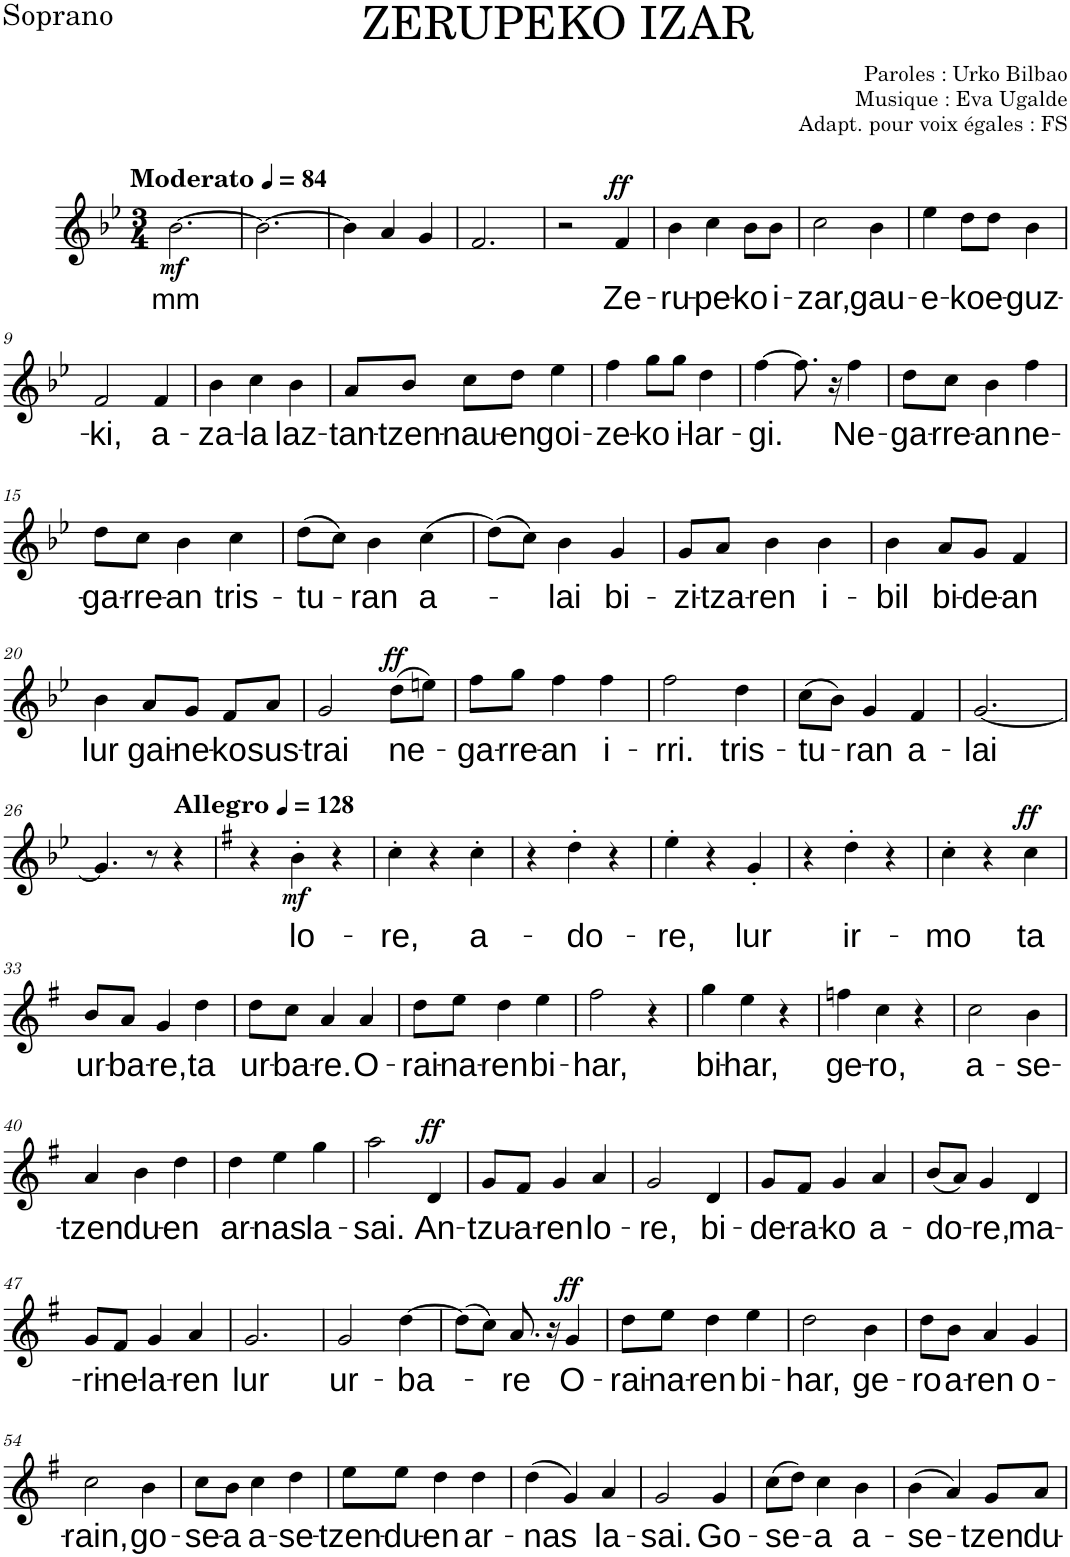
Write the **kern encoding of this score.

**kern	**text	**dynam
*part1	*part1	*part1
*staff1	*staff1	*staff1
*I"Soprano	*	*
*I'S.	*	*
*clefG2	*	*
*k[b-e-]	*	*
*M3/4	*	*
*MM84	*	*
=1	=1	=1
!LO:TX:a:B:t=Moderato	!	!
!	!LO:LY:b	!LO:DY:b
[2.b-\	mm	mf
=2	=2	=2
2.b-\_	.	.
=3	=3	=3
4b-\]	.	.
4a/	.	.
4g/	.	.
=4	=4	=4
2.f/	.	.
=5	=5	=5
2r	.	.
!	!LO:LY:b	!LO:DY:a
4f/	Ze-	ff
=6	=6	=6
!	!LO:LY:b	!
4b-\	-ru-	.
!	!LO:LY:b	!
4cc\	-pe-	.
!	!LO:LY:b	!
8b-\L	-ko	.
!	!LO:LY:b	!
8b-\J	i-	.
=7	=7	=7
!	!LO:LY:b	!
2cc\	-zar,	.
!	!LO:LY:b	!
4b-\	gau-	.
=8	=8	=8
!	!LO:LY:b	!
4ee-\	-e-	.
!	!LO:LY:b	!
8dd\L	-ko	.
!	!LO:LY:b	!
8dd\J	e-	.
!	!LO:LY:b	!
4b-\	-guz-	.
!!LO:LB:g=z
=9	=9	=9
!	!LO:LY:b	!
2f/	-ki,	.
!	!LO:LY:b	!
4f/	a-	.
=10	=10	=10
!	!LO:LY:b	!
4b-\	-za-	.
!	!LO:LY:b	!
4cc\	-la	.
!	!LO:LY:b	!
4b-\	laz-	.
=11	=11	=11
!	!LO:LY:b	!
8a/L	-tan-	.
!	!LO:LY:b	!
8b-/J	-tzen-	.
!	!LO:LY:b	!
8cc\L	-nau-	.
!	!LO:LY:b	!
8dd\J	-en	.
!	!LO:LY:b	!
4ee-\	goi-	.
=12	=12	=12
!	!LO:LY:b	!
4ff\	-ze-	.
!	!LO:LY:b	!
8gg\L	-ko	.
!	!LO:LY:b	!
8gg\J	i-	.
!	!LO:LY:b	!
4dd\	-lar-	.
=13	=13	=13
!	!LO:LY:b	!
[4ff\	-gi.	.
8.ff\]	.	.
16r	.	.
!	!LO:LY:b	!
4ff\	Ne-	.
=14	=14	=14
!	!LO:LY:b	!
8dd\L	-ga-	.
!	!LO:LY:b	!
8cc\J	-rre-	.
!	!LO:LY:b	!
4b-\	-an	.
!	!LO:LY:b	!
4ff\	ne-	.
!!LO:LB:g=z
=15	=15	=15
!	!LO:LY:b	!
8dd\L	-ga-	.
!	!LO:LY:b	!
8cc\J	-rre-	.
!	!LO:LY:b	!
4b-\	-an	.
!	!LO:LY:b	!
4cc\	tris-	.
=16	=16	=16
!	!LO:LY:b	!
(8dd\L	-tu-	.
8cc\J)	.	.
!	!LO:LY:b	!
4b-\	ran	.
!	!LO:LY:b	!
(4cc\	a-	.
=17	=17	=17
(8dd\L)	.	.
8cc\J)	.	.
!	!LO:LY:b	!
4b-\	-lai	.
!	!LO:LY:b	!
4g/	bi-	.
=18	=18	=18
!	!LO:LY:b	!
8g/L	-zi-	.
!	!LO:LY:b	!
8a/J	-tza-	.
!	!LO:LY:b	!
4b-\	-ren	.
!	!LO:LY:b	!
4b-\	i-	.
=19	=19	=19
!	!LO:LY:b	!
4b-\	-bil	.
!	!LO:LY:b	!
8a/L	bi-	.
!	!LO:LY:b	!
8g/J	-de-	.
!	!LO:LY:b	!
4f/	-an	.
!!LO:LB:g=z
=20	=20	=20
!	!LO:LY:b	!
4b-\	lur	.
!	!LO:LY:b	!
8a/L	gai-	.
!	!LO:LY:b	!
8g/J	-ne-	.
!	!LO:LY:b	!
8f/L	-ko	.
!	!LO:LY:b	!
8a/J	sus-	.
=21	=21	=21
!	!LO:LY:b	!
2g/	-trai	.
!	!LO:LY:b	!LO:DY:a
(8dd\L	ne-	ff
8een\J)	.	.
=22	=22	=22
!	!LO:LY:b	!
8ff\L	-ga-	.
!	!LO:LY:b	!
8gg\J	-rre-	.
!	!LO:LY:b	!
4ff\	-an	.
!	!LO:LY:b	!
4ff\	i-	.
=23	=23	=23
!	!LO:LY:b	!
2ff\	-rri.	.
!	!LO:LY:b	!
4dd\	tris-	.
=24	=24	=24
!	!LO:LY:b	!
(8cc\L	tu-	.
8b-\J)	.	.
!	!LO:LY:b	!
4g/	ran	.
!	!LO:LY:b	!
4f/	a-	.
=25	=25	=25
!	!LO:LY:b	!
[2.g/	-lai	.
!!LO:LB:g=z
=26	=26	=26
4.g/]	.	.
8r	.	.
*MM128	*	*
!LO:TX:a:B:t=Allegro	!	!
4r	.	.
=27	=27	=27
*k[f#]	*	*
4r	.	.
!	!LO:LY:b	!LO:DY:b
4b'\	lo-	mf
4r	.	.
=28	=28	=28
!	!LO:LY:b	!
4cc'\	-re,	.
4r	.	.
!	!LO:LY:b	!
4cc'\	a-	.
=29	=29	=29
4r	.	.
!	!LO:LY:b	!
4dd'\	-do-	.
4r	.	.
=30	=30	=30
!	!LO:LY:b	!
4ee'\	-re,	.
4r	.	.
!	!LO:LY:b	!
4g'/	lur	.
=31	=31	=31
4r	.	.
!	!LO:LY:b	!
4dd'\	ir-	.
4r	.	.
=32	=32	=32
!	!LO:LY:b	!
4cc'\	-mo	.
4r	.	.
!	!LO:LY:b	!LO:DY:a
4cc\	ta	ff
!!LO:LB:g=z
=33	=33	=33
!	!LO:LY:b	!
8b/L	ur-	.
!	!LO:LY:b	!
8a/J	-ba-	.
!	!LO:LY:b	!
4g/	-re,	.
!	!LO:LY:b	!
4dd\	ta	.
=34	=34	=34
!	!LO:LY:b	!
8dd\L	ur-	.
!	!LO:LY:b	!
8cc\J	-ba-	.
!	!LO:LY:b	!
4a/	-re.	.
!	!LO:LY:b	!
4a/	O-	.
=35	=35	=35
!	!LO:LY:b	!
8dd\L	-rai-	.
!	!LO:LY:b	!
8ee\J	-na-	.
!	!LO:LY:b	!
4dd\	-ren	.
!	!LO:LY:b	!
4ee\	bi-	.
=36	=36	=36
!	!LO:LY:b	!
2ff#\	-har,	.
4r	.	.
=37	=37	=37
!	!LO:LY:b	!
4gg\	bi-	.
!	!LO:LY:b	!
4ee\	-har,	.
4r	.	.
=38	=38	=38
!	!LO:LY:b	!
4ffn\	ge-	.
!	!LO:LY:b	!
4cc\	-ro,	.
4r	.	.
=39	=39	=39
!	!LO:LY:b	!
2cc\	a-	.
!	!LO:LY:b	!
4b\	-se-	.
!!LO:LB:g=z
=40	=40	=40
!	!LO:LY:b	!
4a/	-tzen	.
!	!LO:LY:b	!
4b\	du-	.
!	!LO:LY:b	!
4dd\	-en	.
=41	=41	=41
!	!LO:LY:b	!
4dd\	ar-	.
!	!LO:LY:b	!
4ee\	-nas	.
!	!LO:LY:b	!
4gg\	la-	.
=42	=42	=42
!	!LO:LY:b	!
2aa\	-sai.	.
!	!LO:LY:b	!LO:DY:a
4d/	An-	ff
=43	=43	=43
!	!LO:LY:b	!
8g/L	-tzu-	.
!	!LO:LY:b	!
8f#/J	-a-	.
!	!LO:LY:b	!
4g/	-ren	.
!	!LO:LY:b	!
4a/	lo-	.
=44	=44	=44
!	!LO:LY:b	!
2g/	-re,	.
!	!LO:LY:b	!
4d/	bi-	.
=45	=45	=45
!	!LO:LY:b	!
8g/L	-de-	.
!	!LO:LY:b	!
8f#/J	-ra-	.
!	!LO:LY:b	!
4g/	-ko	.
!	!LO:LY:b	!
4a/	a-	.
=46	=46	=46
!	!LO:LY:b	!
(8b/L	-do-	.
8a/J)	.	.
!	!LO:LY:b	!
4g/	re,	.
!	!LO:LY:b	!
4d/	ma-	.
!!LO:LB:g=z
=47	=47	=47
!	!LO:LY:b	!
8g/L	-ri-	.
!	!LO:LY:b	!
8f#/J	-ne-	.
!	!LO:LY:b	!
4g/	-la-	.
!	!LO:LY:b	!
4a/	-ren	.
=48	=48	=48
!	!LO:LY:b	!
2.g/	lur	.
=49	=49	=49
!	!LO:LY:b	!
2g/	ur-	.
!	!LO:LY:b	!
[4dd\	-ba-	.
=50	=50	=50
(8dd\L]	.	.
8cc\J)	.	.
!	!LO:LY:b	!
8.a/	-re	.
16r	.	.
!	!LO:LY:b	!LO:DY:a
4g/	O-	ff
=51	=51	=51
!	!LO:LY:b	!
8dd\L	-rai-	.
!	!LO:LY:b	!
8ee\J	-na-	.
!	!LO:LY:b	!
4dd\	-ren	.
!	!LO:LY:b	!
4ee\	bi-	.
=52	=52	=52
!	!LO:LY:b	!
2dd\	-har,	.
!	!LO:LY:b	!
4b\	ge-	.
=53	=53	=53
!	!LO:LY:b	!
8dd\L	-ro	.
!	!LO:LY:b	!
8b\J	a-	.
!	!LO:LY:b	!
4a/	-ren	.
!	!LO:LY:b	!
4g/	o-	.
!!LO:LB:g=z
=54	=54	=54
!	!LO:LY:b	!
2cc\	-rain,	.
!	!LO:LY:b	!
4b\	go-	.
=55	=55	=55
!	!LO:LY:b	!
8cc\L	-se-	.
!	!LO:LY:b	!
8b\J	-a	.
!	!LO:LY:b	!
4cc\	a-	.
!	!LO:LY:b	!
4dd\	-se-	.
=56	=56	=56
!	!LO:LY:b	!
8ee\L	-tzen-	.
!	!LO:LY:b	!
8ee\J	-du-	.
!	!LO:LY:b	!
4dd\	-en	.
!	!LO:LY:b	!
4dd\	ar-	.
=57	=57	=57
!	!LO:LY:b	!
(4dd\	-nas	.
4g/)	.	.
!	!LO:LY:b	!
4a/	la-	.
=58	=58	=58
!	!LO:LY:b	!
2g/	-sai.	.
!	!LO:LY:b	!
4g/	Go-	.
=59	=59	=59
!	!LO:LY:b	!
(8cc\L	-se-	.
8dd\J)	.	.
!	!LO:LY:b	!
4cc\	a	.
!	!LO:LY:b	!
4b\	a-	.
=60	=60	=60
!	!LO:LY:b	!
(4b\	-se-	.
4a/)	.	.
!	!LO:LY:b	!
8g/L	tzen	.
!	!LO:LY:b	!
8a/J	du-	.
=	=	=
*-	*-	*-
